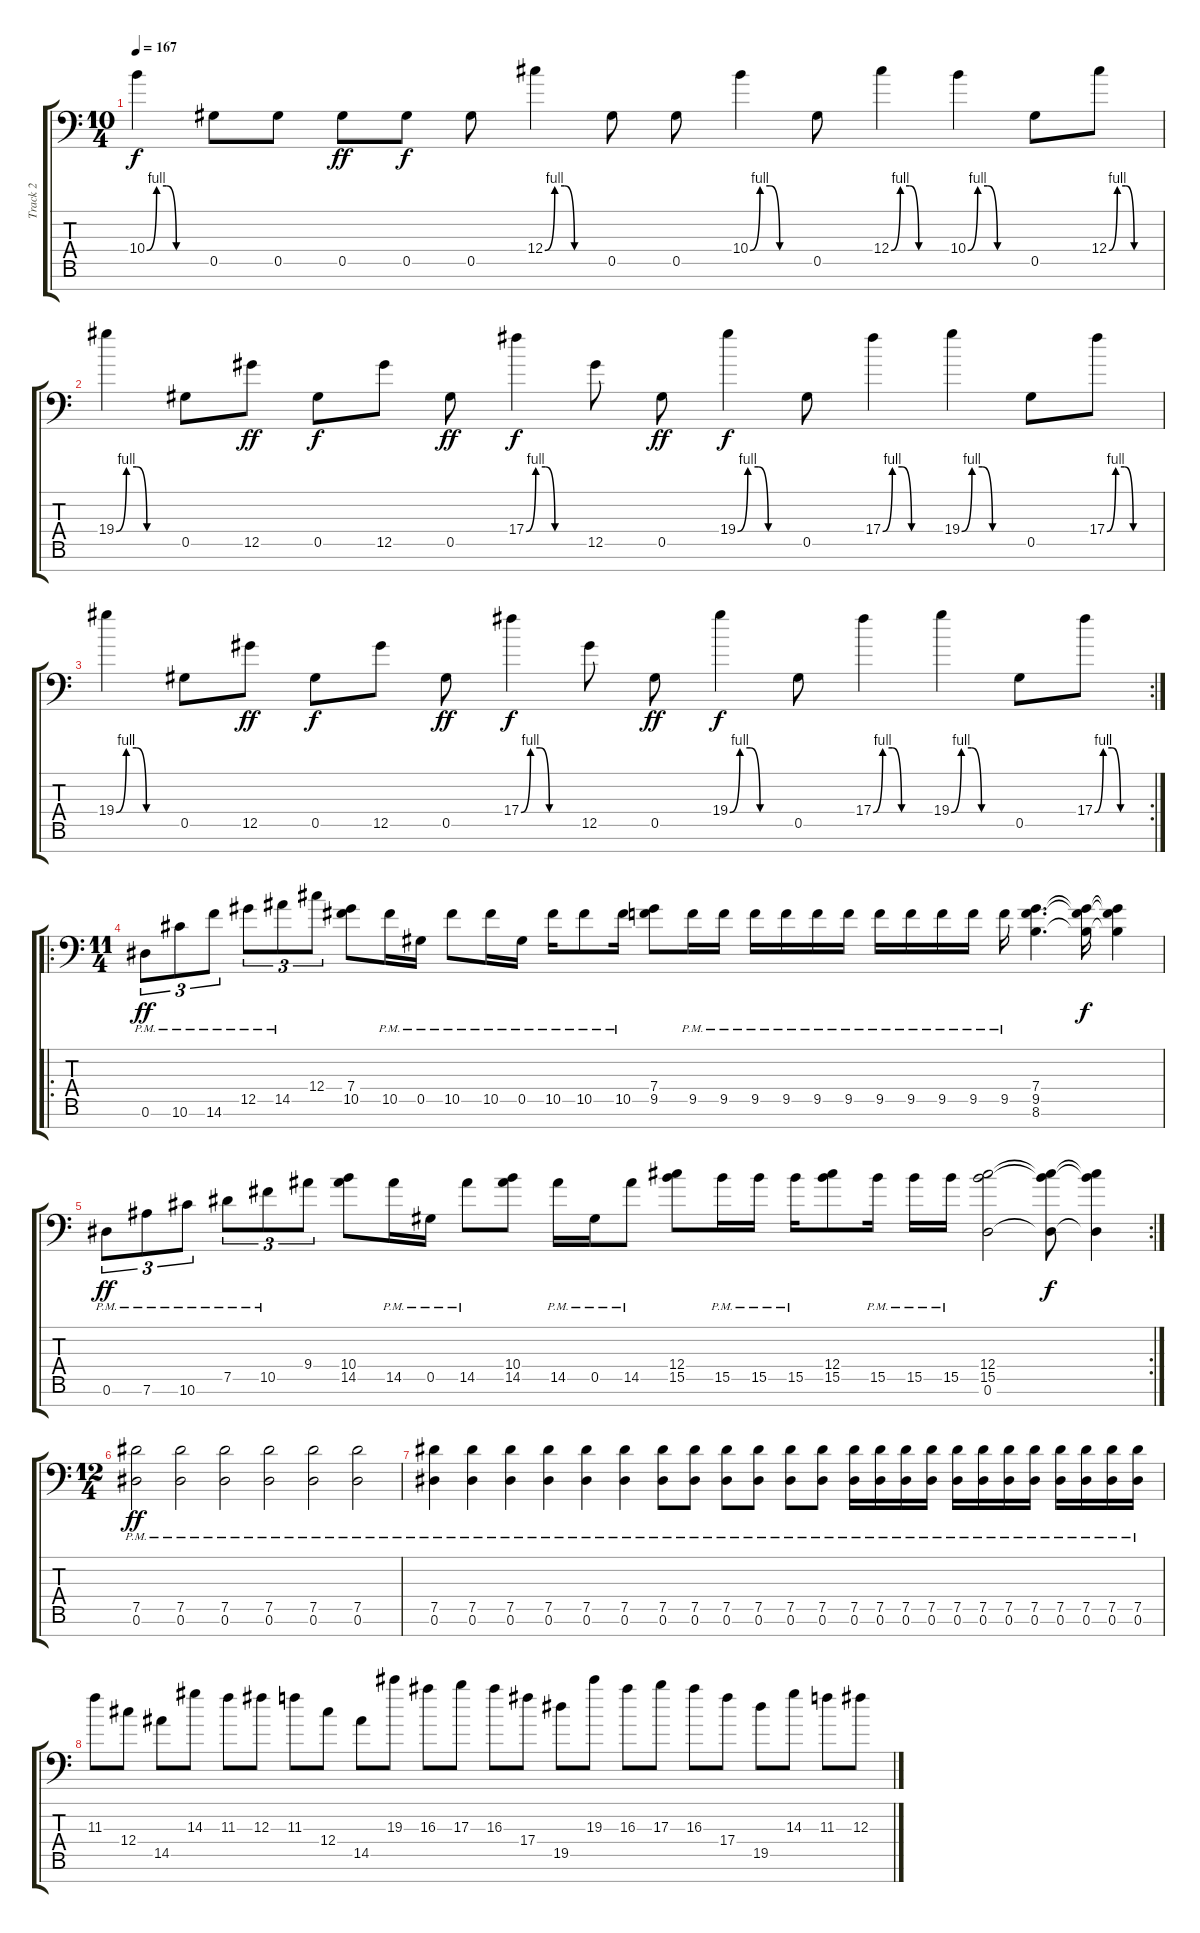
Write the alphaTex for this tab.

\track ("Track 2" "Track 2") {instrument distortionguitar}
\staff {score tabs}
\tuning (Eb4 Bb3 Gb3 Db3 Ab2 Eb2 Ab1) {hide}
\ts (10 4)
\tempo 167
\clef f4
\ks c
10.4{be (custom 0 0 10 4 20 4 30 0 60 0)}.4{dy f} 0.5.8 0.5.8 0.5.8{dy ff} 0.5.8{dy f} 0.5.8 12.4{be (custom 0 0 10 4 20 4 30 0 60 0)}.4 0.5.8 0.5.8 10.4{be (custom 0 0 10 4 20 4 30 0 60 0)}.4 0.5.8 12.4{be (custom 0 0 10 4 20 4 30 0 60 0)}.4 10.4{be (custom 0 0 10 4 20 4 30 0 60 0)}.4 0.5.8 12.4{be (custom 0 0 10 4 20 4 30 0 60 0)}.8 |
19.4{be (custom 0 0 10 4 20 4 30 0 60 0)}.4 0.5.8 12.5.8{dy ff} 0.5.8{dy f} 12.5.8 0.5.8{dy ff} 17.4{be (custom 0 0 10 4 20 4 30 0 60 0)}.4{dy f} 12.5.8 0.5.8{dy ff} 19.4{be (custom 0 0 10 4 20 4 30 0 60 0)}.4{dy f} 0.5.8 17.4{be (custom 0 0 10 4 20 4 30 0 60 0)}.4 19.4{be (custom 0 0 10 4 20 4 30 0 60 0)}.4 0.5.8 17.4{be (custom 0 0 10 4 20 4 30 0 60 0)}.8 |
\rc 2
19.4{be (custom 0 0 10 4 20 4 30 0 60 0)}.4 0.5.8 12.5.8{dy ff} 0.5.8{dy f} 12.5.8 0.5.8{dy ff} 17.4{be (custom 0 0 10 4 20 4 30 0 60 0)}.4{dy f} 12.5.8 0.5.8{dy ff} 19.4{be (custom 0 0 10 4 20 4 30 0 60 0)}.4{dy f} 0.5.8 17.4{be (custom 0 0 10 4 20 4 30 0 60 0)}.4 19.4{be (custom 0 0 10 4 20 4 30 0 60 0)}.4 0.5.8 17.4{be (custom 0 0 10 4 20 4 30 0 60 0)}.8 |
\ro
\ts (11 4)
0.6{pm}.8{tu (3 2) dy ff} 10.6{pm}.8{tu (3 2)} 14.6{pm}.8{tu (3 2)} 12.5{pm}.8{tu (3 2)} 14.5{pm}.8{tu (3 2)} 12.4.8{tu (3 2)} (7.4 10.5).8 10.5{pm}.16 0.5{pm}.16 10.5{pm}.8 10.5{pm}.16 0.5{pm}.16 10.5{pm}.16 10.5{pm}.8 10.5{pm}.16 (7.4 9.5).8 9.5{pm}.16 9.5{pm}.16 9.5{pm}.16 9.5{pm}.16 9.5{pm}.16 9.5{pm}.16 9.5{pm}.16 9.5{pm}.16 9.5{pm}.16 9.5{pm}.16 9.5{pm}.16 (7.4 9.5 8.6).4{d} (7.4{t} 9.5{t} 8.6{t}).16{dy f} (7.4{t} 9.5{t} 8.6{t}).4 |
\rc 2
0.6{pm}.8{tu (3 2) dy ff} 7.6{pm}.8{tu (3 2)} 10.6{pm}.8{tu (3 2)} 7.5{pm}.8{tu (3 2)} 10.5{pm}.8{tu (3 2)} 9.4.8{tu (3 2)} (10.4 14.5).8 14.5{pm}.16 0.5{pm}.16 14.5{pm}.8 (10.4 14.5).8 14.5{pm}.16 0.5{pm}.16 14.5{pm}.8 (12.4 15.5).8 15.5{pm}.16 15.5{pm}.16 15.5{pm}.16 (12.4 15.5).8 15.5{pm}.16 15.5{pm}.16 15.5{pm}.16 (12.4 15.5 0.6).2 (12.4{t} 15.5{t} 0.6{t}).8{dy f} (12.4{t} 15.5{t} 0.6{t}).4 |
\ts (12 4)
(7.5{pm} 0.6{pm}).2{dy ff} (7.5{pm} 0.6{pm}).2 (7.5{pm} 0.6{pm}).2 (7.5{pm} 0.6{pm}).2 (7.5{pm} 0.6{pm}).2 (7.5{pm} 0.6{pm}).2 |
(7.5{pm} 0.6{pm}).4 (7.5{pm} 0.6{pm}).4 (7.5{pm} 0.6{pm}).4 (7.5{pm} 0.6{pm}).4 (7.5{pm} 0.6{pm}).4 (7.5{pm} 0.6{pm}).4 (7.5{pm} 0.6{pm}).8 (7.5{pm} 0.6{pm}).8 (7.5{pm} 0.6{pm}).8 (7.5{pm} 0.6{pm}).8 (7.5{pm} 0.6{pm}).8 (7.5{pm} 0.6{pm}).8 (7.5{pm} 0.6{pm}).16 (7.5{pm} 0.6{pm}).16 (7.5{pm} 0.6{pm}).16 (7.5{pm} 0.6{pm}).16 (7.5{pm} 0.6{pm}).16 (7.5{pm} 0.6{pm}).16 (7.5{pm} 0.6{pm}).16 (7.5{pm} 0.6{pm}).16 (7.5{pm} 0.6{pm}).16 (7.5{pm} 0.6{pm}).16 (7.5{pm} 0.6{pm}).16 (7.5{pm} 0.6{pm}).16 |
11.3.8 12.4.8 14.5.8 14.3.8 11.3.8 12.3.8 11.3.8 12.4.8 14.5.8 19.3.8 16.3.8 17.3.8 16.3.8 17.4.8 19.5.8 19.3.8 16.3.8 17.3.8 16.3.8 17.4.8 19.5.8 14.3.8 11.3.8 12.3.8
